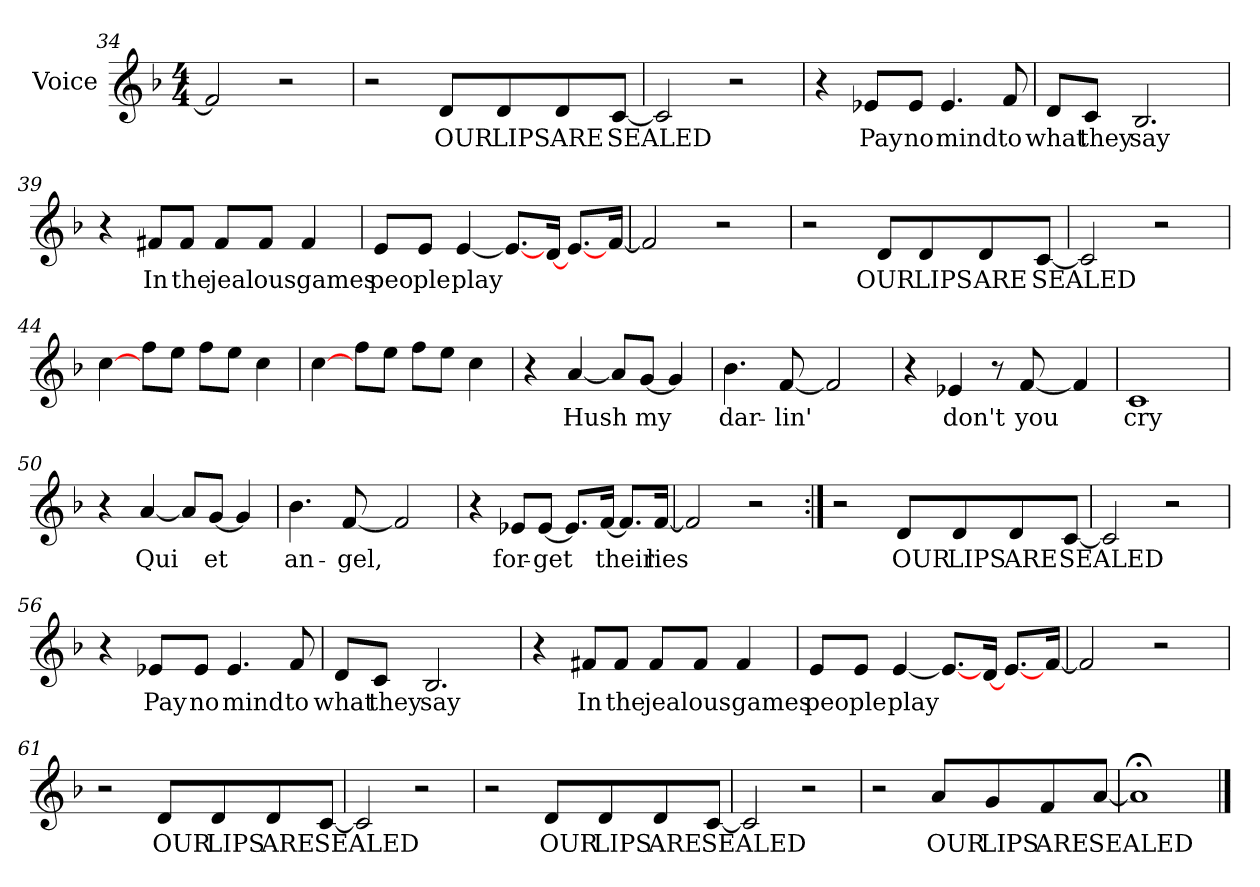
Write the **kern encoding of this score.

**kern	**text
*part1	*part1
*staff1	*staff1
*I"Voice	*
*I'V	*
*clefG2	*
*k[b-]	*
*F:	*
*M4/4	*
=34	=34
2f/]	.
2r	.
=35	=35
2r	.
8d/L	OUR
8d/	LIPS
8d/	ARE
[8c/J	SEALED
=36	=36
2c/]	.
2r	.
!!LO:LB:g=z
=37	=37
4r	.
8e-X/L	Pay
8e-/J	no
4.e-/	mind
8f/	to
=38	=38
8d/L	what
8c/J	they
2.B-/	say
=39	=39
4r	.
8f#X/L	In
8f#/J	the
8f#/L	jeal
8f#/J	ous
4f#/	games
!!LO:LB:g=z
=40	=40
8e/L	peo
8e/J	ple
[4e/	play
8.e/L_	.
[16d/Jk	.
[8.e/L	.
[16f/Jk	.
=41	=41
2f/]	.
2r	.
=42	=42
2r	.
8d/L	OUR
8d/	LIPS
8d/	ARE
[8c/J	SEALED
=43	=43
2c/]	.
2r	.
!!LO:LB:g=z
=44	=44
[4cc\	.
8ff\L	.
8ee\J	.
8ff\L	.
8ee\J	.
4cc\	.
=45	=45
[4cc\	.
8ff\L	.
8ee\J	.
8ff\L	.
8ee\J	.
4cc\	.
=46	=46
4r	.
[4a/	Hush
8a/L]	.
[8g/J	my
4g/]	.
=47	=47
4.b-\	dar-
[8f/	-lin'
2f/]	.
!!LO:LB:g=z
=48	=48
4r	.
4e-X/	don't
8r	.
[8f/	you
4f/]	.
=49	=49
1c	cry
=50	=50
4r	.
[4a/	Qui
8a/L]	.
[8g/J	et
4g/]	.
=51	=51
4.b-\	an-
[8f/	-gel,
2f/]	.
=52	=52
4r	.
8e-X/L	for-
[8e-/J	-get
8.e-/L]	.
[16f/Jk	their
8.f/L]	.
[16f/Jk	lies
=53	=53
2f/]	.
2r	.
!!LO:LB:g=z
=54:|!	=54:|!
2r	.
8d/L	OUR
8d/	LIPS
8d/	ARE
[8c/J	SEALED
=55	=55
2c/]	.
2r	.
=56	=56
4r	.
8e-X/L	Pay
8e-/J	no
4.e-/	mind
8f/	to
=57	=57
8d/L	what
8c/J	they
2.B-/	say
!!LO:PB:g=z
=58	=58
4r	.
8f#X/L	In
8f#/J	the
8f#/L	jeal
8f#/J	ous
4f#/	games
=59	=59
8e/L	peo
8e/J	ple
[4e/	play
8.e/L_	.
[16d/Jk	.
[8.e/L	.
[16f/Jk	.
=60	=60
2f/]	.
2r	.
=61	=61
2r	.
8d/L	OUR
8d/	LIPS
8d/	ARE
[8c/J	SEALED
=62	=62
2c/]	.
2r	.
!!LO:LB:g=z
=63	=63
2r	.
8d/L	OUR
8d/	LIPS
8d/	ARE
[8c/J	SEALED
=64	=64
2c/]	.
2r	.
=65	=65
2r	.
8a/L	OUR
8g/	LIPS
8f/	ARE
[8a/J	SEALED
=66	=66
1a;]	.
==	==
*-	*-
